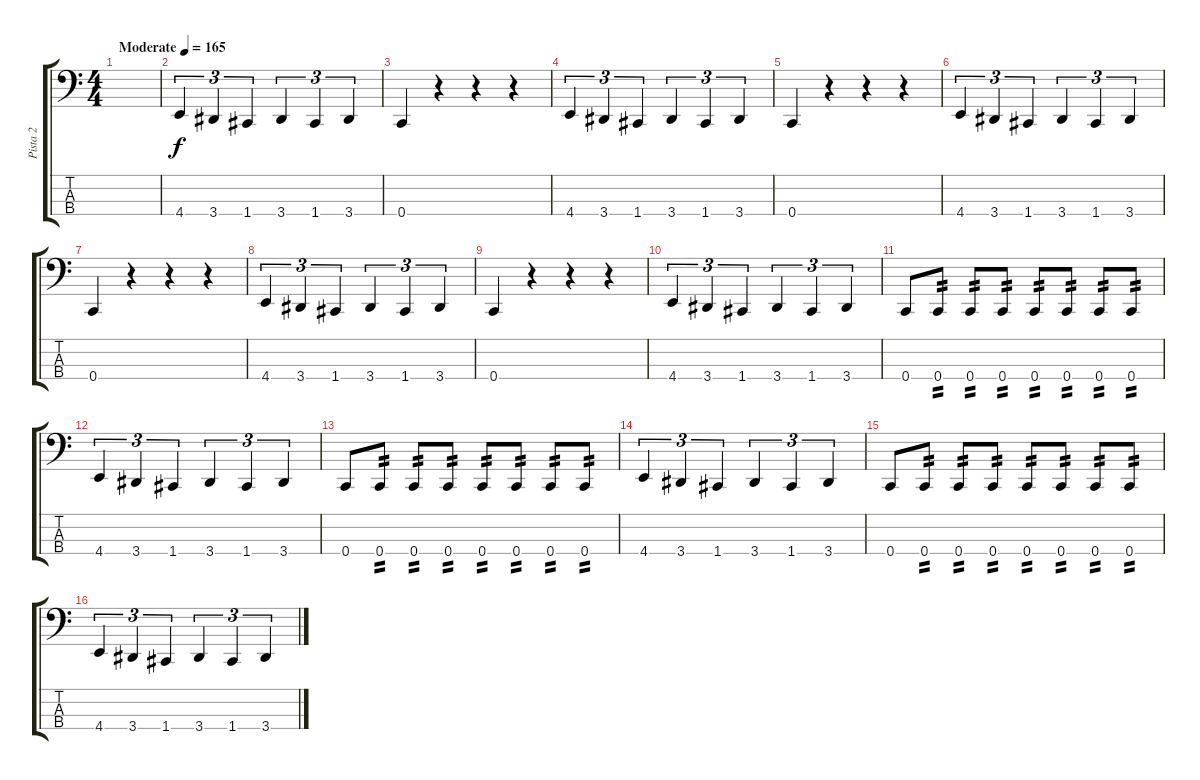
\track ("Pista 2" "Pista 2") {instrument electricbasspick}
\staff {score tabs}
\tuning (F2 C2 G1 C1) {hide}
\ts (4 4)
\tempo (165 "Moderate")
\clef f4
\ks c
|
4.4.4{tu (3 2)} 3.4.4{tu (3 2)} 1.4.4{tu (3 2)} 3.4.4{tu (3 2)} 1.4.4{tu (3 2)} 3.4.4{tu (3 2)} |
0.4.4 r.4 r.4 r.4 |
4.4.4{tu (3 2)} 3.4.4{tu (3 2)} 1.4.4{tu (3 2)} 3.4.4{tu (3 2)} 1.4.4{tu (3 2)} 3.4.4{tu (3 2)} |
0.4.4 r.4 r.4 r.4 |
4.4.4{tu (3 2)} 3.4.4{tu (3 2)} 1.4.4{tu (3 2)} 3.4.4{tu (3 2)} 1.4.4{tu (3 2)} 3.4.4{tu (3 2)} |
0.4.4 r.4 r.4 r.4 |
4.4.4{tu (3 2)} 3.4.4{tu (3 2)} 1.4.4{tu (3 2)} 3.4.4{tu (3 2)} 1.4.4{tu (3 2)} 3.4.4{tu (3 2)} |
0.4.4 r.4 r.4 r.4 |
4.4.4{tu (3 2)} 3.4.4{tu (3 2)} 1.4.4{tu (3 2)} 3.4.4{tu (3 2)} 1.4.4{tu (3 2)} 3.4.4{tu (3 2)} |
0.4.8 0.4.8{tp 2} 0.4.8{tp 2} 0.4.8{tp 2} 0.4.8{tp 2} 0.4.8{tp 2} 0.4.8{tp 2} 0.4.8{tp 2} |
4.4.4{tu (3 2)} 3.4.4{tu (3 2)} 1.4.4{tu (3 2)} 3.4.4{tu (3 2)} 1.4.4{tu (3 2)} 3.4.4{tu (3 2)} |
0.4.8 0.4.8{tp 2} 0.4.8{tp 2} 0.4.8{tp 2} 0.4.8{tp 2} 0.4.8{tp 2} 0.4.8{tp 2} 0.4.8{tp 2} |
4.4.4{tu (3 2)} 3.4.4{tu (3 2)} 1.4.4{tu (3 2)} 3.4.4{tu (3 2)} 1.4.4{tu (3 2)} 3.4.4{tu (3 2)} |
0.4.8 0.4.8{tp 2} 0.4.8{tp 2} 0.4.8{tp 2} 0.4.8{tp 2} 0.4.8{tp 2} 0.4.8{tp 2} 0.4.8{tp 2} |
4.4.4{tu (3 2)} 3.4.4{tu (3 2)} 1.4.4{tu (3 2)} 3.4.4{tu (3 2)} 1.4.4{tu (3 2)} 3.4.4{tu (3 2)}
